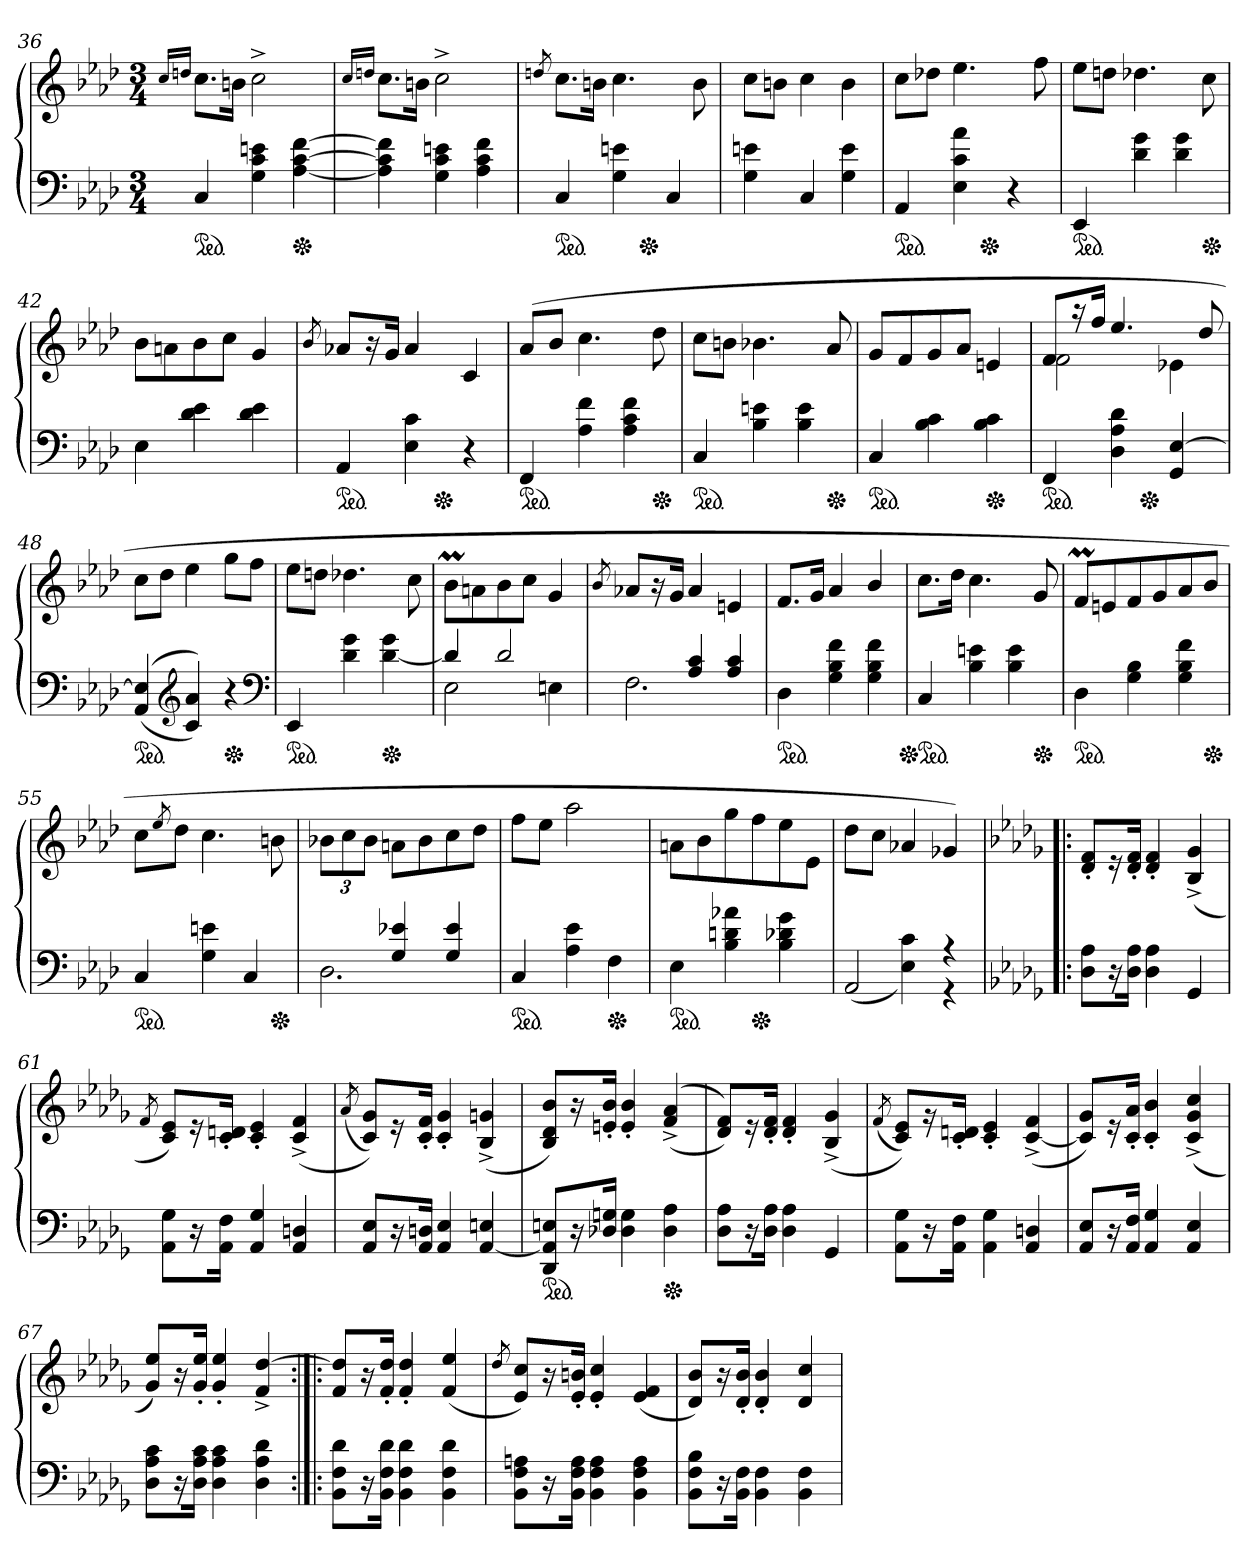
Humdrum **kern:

**kern	**kern
*part1	*part1
*staff2	*staff1
*clefF4	*clefG2
*k[b-e-a-d-]	*k[b-e-a-d-]
*A-:	*A-:
*M3/4	*M3/4
=36	=36
.	16qcc/LL
.	16qddn/JJ
*ped	*
4C	8.ccL
.	16bnJk
4G 4c 4en	2cc^<
*Xped	*
[4A- [4c [4f	.
=37	=37
.	16qcc/LL
.	16qddn/JJ
4A-] 4c] 4f]	8.ccL
.	16bnJk
4G 4c 4en	2cc^<
4A- 4c 4f	.
=38	=38
.	8qddn/
*ped	*
*	*^
4C	8.ccL	4.ryy
.	16bnJk	.
4G 4en	4.cc	.
*Xped	*	*
.	.	4.ryy
4C	.	.
.	8b	.
*	*v	*v
=39	=39
4G 4en	8ccL
.	8bnJ
4C	4cc
4G 4e	4b
=40	=40
*ped	*
*	*^
4AA-	8ccL	4.ryy
.	8dd-XJ	.
4E- 4c 4a-	4.ee-	.
*Xped	*	*
.	.	4.ryy
4r	.	.
.	8ff	.
*	*v	*v
=41	=41
*ped	*
4EE-	8ee-L
.	8ddnJ
4d- 4g	4.dd-X
4d- 4g	.
*Xped	*
.	8cc
=42	=42
4E-	8b-L
.	8an
4d- 4e-	8b-
.	8ccJ
4d- 4e-	4g
=43	=43
.	8qb-/
*ped	*
*	*^
4AA-	8a-XL	4.ryy
.	16r	.
.	16gJk	.
4E- 4c	4a-	.
*Xped	*	*
.	.	4.ryy
4r	4c	.
*	*v	*v
=44	=44
*ped	*
4FF	(>8a-L
.	8b-J
4A- 4f	4.cc
4A- 4c 4f	.
*Xped	*
.	8dd-
=45	=45
*ped	*
4C	8ccL
.	8bnJ
4B- 4en	4.b-X
4B- 4e	.
*Xped	*
.	8a-
=46	=46
*ped	*
4C	8gL
.	8f
4B- 4c	8g
.	8a-J
*Xped	*
4B- 4c	4en
=47	=47
!	!LO:N:vis=2
*	*^
*ped	*	*
*	*	*^
4FF	8f	2f	4.ryy
.	16r	.	.
.	16ffJJ	.	.
4D- 4A- 4d-	4.ee-	.	.
*Xped	*	*	*
.	.	.	4.ryy
4GG [4E-	.	4e-X	.
.	8dd-	.	.
*	*v	*v	*v
=48	=48
*ped	*
(<(>4AA- 4E-]	8ccL
.	8dd-J
*clefG2	*
4c 4a-))	4ee-
*Xped	*
4r	8ggL
.	8ffJ
*clefF4	*
=49	=49
*ped	*
4EE-	8ee-L
.	8ddnJ
4d- 4g	4.dd-X
*Xped	*
[4d- 4g	.
.	8cc
=50	=50
*^	*
4d-]	2E-	8b-ML
.	.	8an
2d-	.	8b-
.	.	8ccJ
.	4En	4g
=51	=51	=51
.	.	8qb-/
4ryy	2.F	8a-XL
.	.	16r
.	.	16gJk
4A- 4c	.	4a-
4A- 4c	.	4en
*v	*v	*
=52	=52
*ped	*
4D-	8.fL
.	16gJk
4G 4B- 4f	4a-
4G 4B- 4f	4b-/
=53	=53
*Xped	*
*ped	*
4C	8.ccL
.	16dd-Jk
4B- 4en	4.cc
4B- 4e	.
*Xped	*
.	8g
=54	=54
*ped	*
4D-	8fML
.	8en
4G 4B-	8f
.	8g
4G 4B- 4f	8a-
*Xped	*
.	8b-J
=55	=55
*ped	*
4C	8ccL
.	8qee-/
.	8dd-J
4G 4en	4.cc
4C	.
*Xped	*
.	8bn
=56	=56
*^	*
4ryy	2.D-	12b-XL
.	.	12cc
.	.	12b-J
4G 4e-X	.	8anL
.	.	8b-
4G 4e-	.	8cc
.	.	8dd-J
*v	*v	*
=57	=57
*ped	*
4C	8ffL
.	8ee-J
4A- 4e-	2aa-
*Xped	*
4F	.
=58	=58
*ped	*
4E-	8anL
.	8b-
4B- 4dn 4a-X	8gg
*Xped	*
.	8ff
4B- 4d-X 4g	8ee-
.	8e-J
=59	=59
*^	*
4ryy	(>2AA-/	8dd-L
.	.	8ccJ
4E-\ 4c\)	.	4a-X
4r	4r	4g-X)
*v	*v	*
=60!|:	=60!|:
*k[b-e-a-d-g-]	*k[b-e-a-d-g-]
8D- 8A-L	8d-'< 8f'<L
16r	16r
16D- 16A-Jk	16d-'< 16f'<Jk
4D- 4A-	4d-'< 4f'<
4GG-	(>4B-^< 4g-^<
=61	=61
.	8qf/
8AA-\ 8G-\L	8c 8e-L)
16r	16r
16AA- 16FJk	16c'< 16dn'<Jk
4AA-/ 4G-/	4c'< 4e-'<
4AA- 4Dn	(>4c^< 4f^<
=62	=62
.	(<8qa-/
8AA- 8E-L	8c 8g-L))
16r	16r
16AA- 16DnJk	16c'< 16f'<Jk
4AA- 4E-	4c'< 4g-'<
[4AA- 4En	(>4B-^< 4gn^<
=63	=63
*ped	*
8DD- 8AA-] 8EnL	8B- 8d- 8b-L)
16r	16r
16D-X 16GnJk	16en'< 16b-'<Jk
4D- 4G	4e'< 4b-'<
*Xped	*
4D- 4A-	(<(>4f^< 4a-^<
=64	=64
8D- 8A-L	8d- 8fL))
16r	16r
16D- 16A-Jk	16d-'< 16f'<Jk
4D- 4A-	4d-'< 4f'<
4GG-	(>4B-^< 4g-^<
=65	=65
.	(<8qf/
8AA-\ 8G-\L	8c 8e-L))
16r	16rg
16AA- 16FJk	16c'< 16dn'<Jk
4AA- 4G-	4c'< 4e-'<
4AA-/ 4Dn/	(>[4c^< 4f^<
=66	=66
8AA- 8E-L	8c] 8g-L)
16r	16r
16AA- 16FJk	16c'< 16a-'<Jk
4AA-/ 4G-/	4c'< 4b-'<
4AA- 4E-	(>4c^< 4g-^< 4cc^<
=67	=67
8D- 8A- 8cL	8g-/ 8ee-/L)
16r	16r
16D- 16A- 16cJk	16g-'< 16ee-'<Jk
4D- 4A- 4c	4g-'</ 4ee-'</
4D- 4A- 4d-	4f^< [4dd-^<
=68:|!|:	=68:|!|:
8BB- 8F 8d-L	8f 8dd-]L
16r	16r
16BB- 16F 16d-Jk	16f'< 16dd-'<Jk
4BB- 4F 4d-	4f'< 4dd-'<
4BB- 4F 4d-	(<4f/ 4ee-/
=69	=69
.	8qdd-/
8BB- 8F 8AnL	8e- 8ccL)
16r	16r
16BB- 16F 16AJk	16e-'< 16bn'<Jk
4BB- 4F 4A	4e-'< 4cc'<
4BB- 4F 4A	(<4e- 4f
=70	=70
8BB- 8F 8B-L	8d- 8b-L)
16r	16r
16BB- 16FJk	16d-'< 16b-'<Jk
4BB- 4F	4d-'< 4b-'<
4BB- 4F	4d- 4cc
=	=
*-	*-
